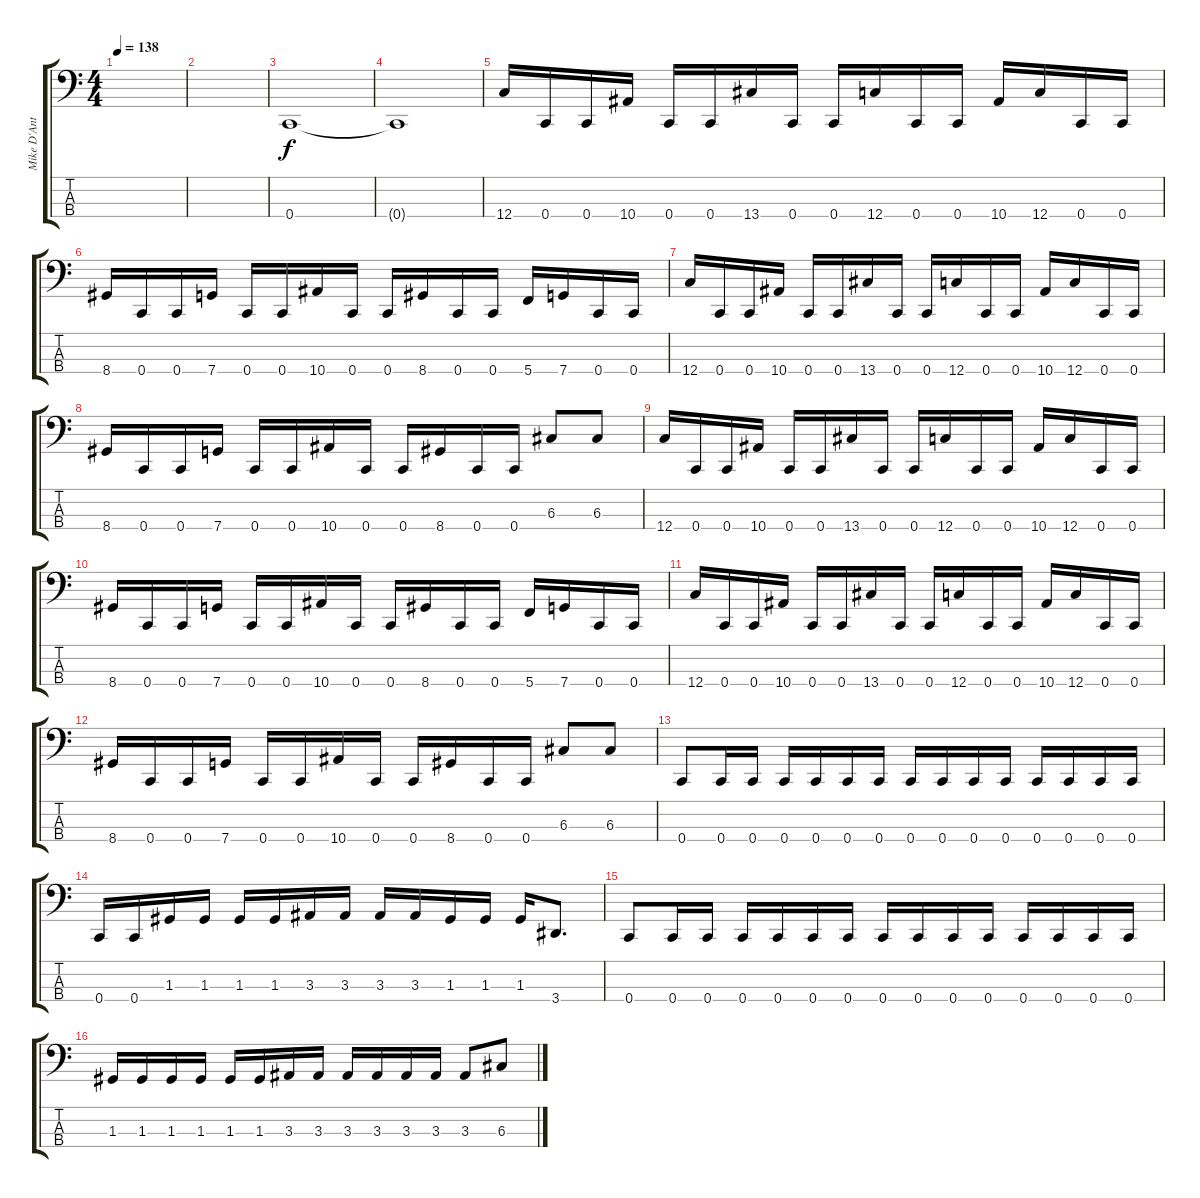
\track ("Mike D'Antonio" "Mike D'Ant") {instrument electricbasspick}
\staff {score tabs}
\tuning (F2 C2 G1 C1) {hide}
\ts (4 4)
\tempo 138
\clef f4
\ks c
|
|
0.4.1 |
0.4{t}.1 |
12.4.16 0.4.16 0.4.16 10.4.16 0.4.16 0.4.16 13.4.16 0.4.16 0.4.16 12.4.16 0.4.16 0.4.16 10.4.16 12.4.16 0.4.16 0.4.16 |
8.4.16 0.4.16 0.4.16 7.4.16 0.4.16 0.4.16 10.4.16 0.4.16 0.4.16 8.4.16 0.4.16 0.4.16 5.4.16 7.4.16 0.4.16 0.4.16 |
12.4.16 0.4.16 0.4.16 10.4.16 0.4.16 0.4.16 13.4.16 0.4.16 0.4.16 12.4.16 0.4.16 0.4.16 10.4.16 12.4.16 0.4.16 0.4.16 |
8.4.16 0.4.16 0.4.16 7.4.16 0.4.16 0.4.16 10.4.16 0.4.16 0.4.16 8.4.16 0.4.16 0.4.16 6.3.8 6.3.8 |
12.4.16 0.4.16 0.4.16 10.4.16 0.4.16 0.4.16 13.4.16 0.4.16 0.4.16 12.4.16 0.4.16 0.4.16 10.4.16 12.4.16 0.4.16 0.4.16 |
8.4.16 0.4.16 0.4.16 7.4.16 0.4.16 0.4.16 10.4.16 0.4.16 0.4.16 8.4.16 0.4.16 0.4.16 5.4.16 7.4.16 0.4.16 0.4.16 |
12.4.16 0.4.16 0.4.16 10.4.16 0.4.16 0.4.16 13.4.16 0.4.16 0.4.16 12.4.16 0.4.16 0.4.16 10.4.16 12.4.16 0.4.16 0.4.16 |
8.4.16 0.4.16 0.4.16 7.4.16 0.4.16 0.4.16 10.4.16 0.4.16 0.4.16 8.4.16 0.4.16 0.4.16 6.3.8 6.3.8 |
0.4.8 0.4.16 0.4.16 0.4.16 0.4.16 0.4.16 0.4.16 0.4.16 0.4.16 0.4.16 0.4.16 0.4.16 0.4.16 0.4.16 0.4.16 |
0.4.16 0.4.16 1.3.16 1.3.16 1.3.16 1.3.16 3.3.16 3.3.16 3.3.16 3.3.16 1.3.16 1.3.16 1.3.16 3.4.8{d} |
0.4.8 0.4.16 0.4.16 0.4.16 0.4.16 0.4.16 0.4.16 0.4.16 0.4.16 0.4.16 0.4.16 0.4.16 0.4.16 0.4.16 0.4.16 |
1.3.16 1.3.16 1.3.16 1.3.16 1.3.16 1.3.16 3.3.16 3.3.16 3.3.16 3.3.16 3.3.16 3.3.16 3.3.8 6.3.8
